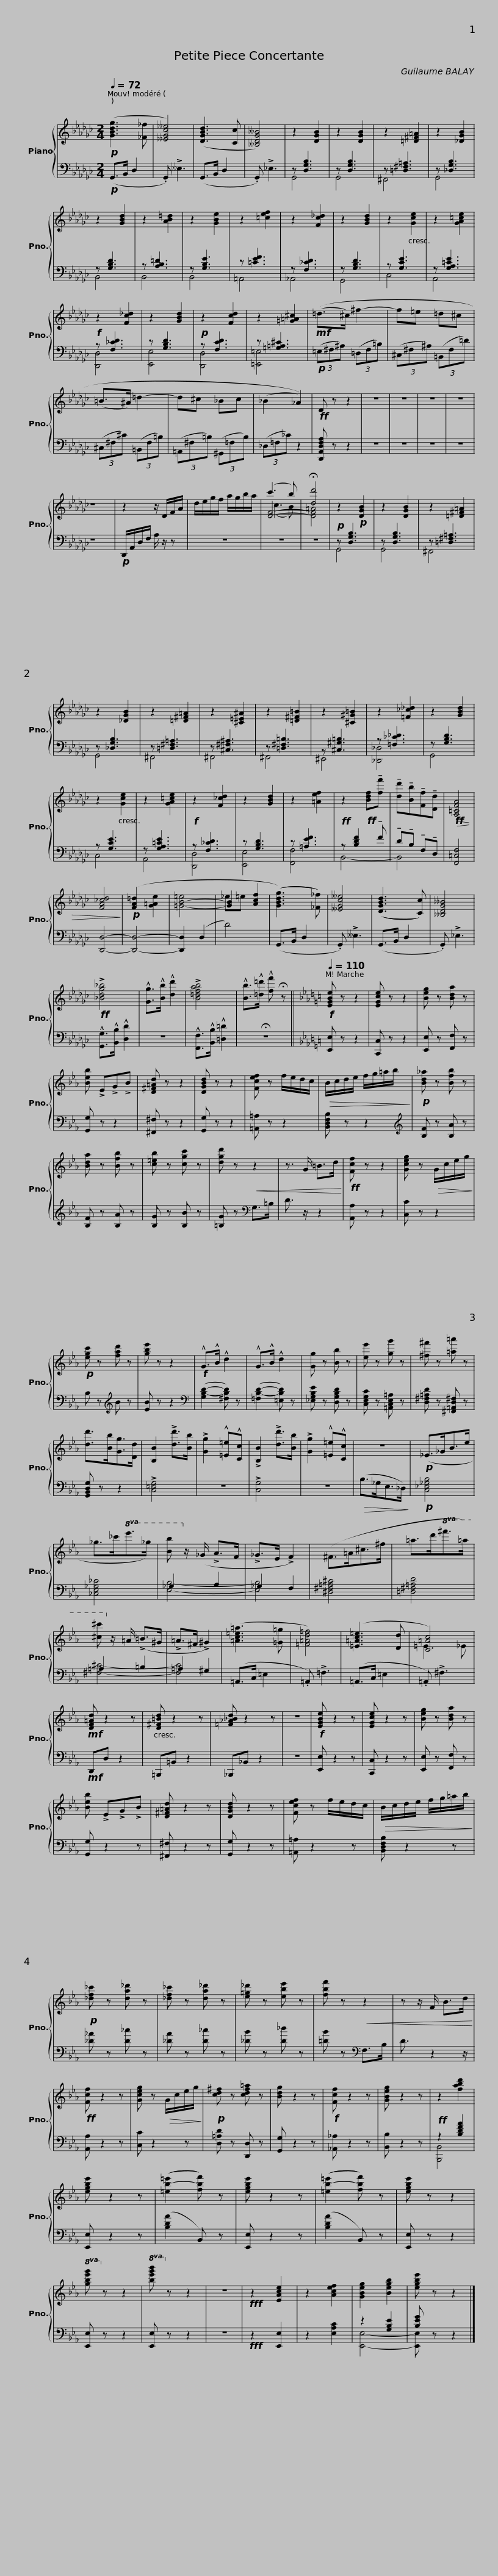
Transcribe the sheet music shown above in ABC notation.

X:1
%%score { ( 1 4 5 ) | ( 2 3 ) }
L:1/8
Q:1/4=72
M:2/4
I:linebreak $
K:Gb
V:1 treble
V:4 treble
V:5 treble
V:2 bass
V:3 bass
V:1
!p! ([GBdg]3 [_F_f] | [__EGc__e]4) | ([DGBd]3 [Cc] | [__B,DG__B]4) | z2 [DGB]2 | %5
 z2 [DGB]2 | z2 [=D^F=A]2 | z2 [_DGB]2 | z2 [GBd]2 | z2 [AB=d]2 | %10
 z2 [GBe]2 | z2 [=cef]2 | z2 [Fc_d]2 |$ z2 [GBd]2 | z2 [Gce]2 | %15
 z2 [GA=ce]2 |!f! z2 [Fc_d]2 | z2 [GBd]2 |!p! z2 [Fcd]2 | z2 [=G=A^c]2 | %20
!mf! ((=d>^c) ^f2- | f=e =d^c | (=B>^A) =d2- |$ d^c _Bc | (_B2 _A2)) | %25
!ff! D z z2 | z4 | z4 | z4 | z4 | %30
 z4 | z2 z/ D/F/A/ | d/e/g/f/ a/g/b/a/ | (c'3 b) | !fermata![dd']4 | %35
 z2!p! [DGB]2 |$ z2 [DGB]2 | z2 [=D^F=A]2 | z2 [_DGB]2 | z2 [=D^F=A]2 | %40
 z2 [^C=E^A]2 | z2 [=D^F=B]2 | z2 [^C^G=B]2 | z2 [=F_c_d]2 | z2 [GBd]2 | %45
 z2 [Gce]2 | z2 [GA=ce]2 | z2 [F_cd]2 |$ z2 [GBd]2 | z2 [=Aef]2 | %50
 z2!ff! [Bdf]!tenuto![ff'] | !tenuto![dd']!tenuto![Bb]!tenuto![Ff]!tenuto![Dd] |!ff!!>(! [A,=CFA]4 | [FA_cd]4!>)! |!p! ([FA=d]2 [G=Ae]2 | %55
 [=G-B-=e]4 | [GB]2 [Acf]2 | (([GBdg]3) [_F_f])) | [__EGc__e]4 | (([DGBd]3 [Cc])) | %60
 [__B,DG__B]4 |!ff! !>![_Bdg_b]4 |$ !^![Gg]>!^![Bb] !^![dd']2 | !>![B=dfab]4 | !^![Bb]>!^![=d=d'] !^![ff'] !fermata!z || %65
[K:Eb][Q:1/4=99]!f![Q:1/4=110] [EGBe] z z2 | [EGce] z z2 | [Beg] z [Bda] z | [Beb] !>!E!>!G!>!B | [D^F=Ad] z z2 | %70
 [DGBd] z z2 | [Fcef] z f/e/d/c/ |!>(! B/c/d/e/ f/g/=a/b/!>)! |$!p! [Bd_a] z [Bfb] z | [Bda] z [Bfb] z | %75
 [c=eb] z [cgc'] z | [dgd'] z!<(! z2 | z3/2 G/ =B>d!<)! |!ff! [Fcf] z z2 | [Gceg] z!>(! G/c/e/g/!>)! | %80
!p! [egc'] z [fad'] z | [gbe'] z z2 |!f! !^!G>!^!B !^!d2 | !^!G>!^!B !^!d2 |$ [Gg] z [Bb] z | %85
 [ee'] z [gg'] z | [^f^f'] z [=a=a'] z | [dd']>[Bb][Gg]>[Dd] | [B,B]2 !>![dd']>[Bb] | !>![Gg]2 !^![=E=e]!^![Cc] | %90
 !>![B,B]2 !>![dd']>[Bb] | !>![Gg]2 !^![=E=e]!^![Cc] | z4 |!p! (_E>_GB>e | _g>_c'!8va(!e'>_g') |$ %95
 [bb']!8va)! z/ (_G/ !>!A>F | !>!_G>E !>!F2) | (^F>=A^c>^f | =a>d'!8va(!^f'>=a') | [^c'^c'']!8va)! z/ =A/ (!>!=B>^G | %100
 !>!=A>^F !>!^G2) | ([=Ac=e=a]3 [=G=g] | [=F=Ad=f]4) | ([=E=Ac=e]3 [Dd] |$ [C=Ac]4) | %105
!mf! [DF=Ad] z2 z | [D^F=Bd] z2 z | [=F_A_Bd] z2 z | z4 |!f! [EGBe] z2 z | %110
 [EGce] z2 z | [Beg] z [Bda] z | [Beb] !>!E!>!G!>!B | [D^F=Ad] z2 z | [DGBd] z2 z | %115
 [Fcef] z f/e/d/c/ |$!>(! B/c/d/e/ f/g/=a/b/!>)! |!p! [_df_c'] z [da_d'] z | [_df_c'] z [da_d'] z | [e=g_d'] z [ebe'] z | %120
 [fbf'] z!<(! z2 | z z/ F/ B>d!<)! |!ff! [Fcf] z2 z | [Gceg] z!>(! G/c/e/g/!>)! |!p! [cd^f] z [cdf=a] z |$ %125
 [Bdg] z2 z |!f! [Fcf] z2 z | [GBeg] z2 z | z2 [fabd']2 | [egbe'] z2 z | %130
 (([=eb-=e']2 [fbf'])) z | [egbe'] z2 z | (([=eb-=e']2 [fbf'])) z | [egbe'] z z2 |!8va(! [gbe'g']!8va)! z z2 | %135
!8va(! [be'g'b']!8va)! z z2 | z4 |!fff! z2 [EAce]2 | z2 [Acef]2 | [GBeg]2 [Begb]2 | %140
 [egbe'] z z2 |] %141
V:2
!p! (G,,>B,, D,2 | .G,,) !>!__E,3 | (G,,>B,, D,2 | .G,,) !>!_E,3 | z [D,G,B,]3 | %5
 z [D,G,B,]3 | z [=D,^F,=A,]3 | z [_D,G,B,]3 | z [G,B,D]3 | z [A,B,=D]3 | %10
 z [G,B,E]3 | z [=CEF]3 | z [F,_CD]3 |$ z [G,B,D]3 | z [G,CE]3 | %15
 z [G,A,=CE]3 | z [F,_CD]3 | z [G,B,D]3 | z [F,CD]3 | z [=G,=A,^C]3 | %20
!p! (3(=E,^F,^A,) (3(=D,F,=B,) | (3(^C,^F,^A,) (3(=B,,F,=D) | (3(^C,^F,^C) (3(=B,,F,=B,) |$ (3(=A,,^F,=B,) (3(^G,,=F,B,) | (3(_D,=F,_C) z2 | %25
 [D,,A,,D,F,A,] z z2 | z4 | z4 | z4 | z4 | %30
 z4 |!p! D,,/A,,/D,/F,/ A,/ z/ z | z4 | z4 | z4 | %35
!p! z [D,G,B,]3 |$ z [D,G,B,]3 | z [=D,^F,=A,]3 | z [_D,G,B,]3 | z [=D,^F,=A,]3 | %40
 z [^C,^F,^A,]3 | z [=D,^F,=B,]3 | z [^C,^G,=B,]3 | z [=F,_C_D]3 | z [G,B,D]3 | %45
 z [G,CE]3 | z [G,A,=CE]3 |!f! z [F,_CD]3 |$ z [G,B,D]3 | z [=A,EF]3 | %50
!ff! z [B,DF]2 !tenuto!F | !tenuto!D!tenuto!B, !tenuto!F,!tenuto!D, | [F,,=C,F,]4 | [D,,D,]4- | [D,,D,]4- | %55
 [D,,D,]2 (D,2 | D4) | (G,,>B,, D,2 | .G,,) !>!__E,3 | (G,,>B,, D,2 | %60
 .G,,) !>!_E,3 | !^![G,,G,]>!^![B,,B,] !^![D,D]2 |$ z4 | !^![F,,F,]>!^![B,,B,] !^![=D,=D]2 | !fermata!z4 || %65
[K:Eb] [E,,E,] z z2 | [C,,C,] z z2 | [E,,E,] z [F,,F,] z | [G,,G,] z z2 | [^F,,^F,] z z2 | %70
 [G,,G,] z z2 | [=A,,=A,] z z2 | [B,,D,F,B,] z z2 |$[K:treble] [B,F] z [B,A] z | [B,F] z [B,A] z | %75
 [B,G] z [B,B] z | [=B,G] z[K:bass] G,>=B, | D3/2 z/ z2 | [A,,A,] z z2 | [C,C] z z2 | %80
 B, z[K:treble] B z | [EB] z z2 |[K:bass] ([G,B,-D-]2 [^F,B,D]) z | ([=F,B,-D-]2 [=E,B,D]) z |$ [_E,G,B,E] z [D,G,B,D] z | %85
 [C,E,G,C] z [=A,,C,E,=A,] z | [D,^F,=A,D] z [^F,,=A,,D,^F,] z | [G,,B,,D,G,] z z2 | !>![C,=E,G,]4 | z4 | %90
 !>![C,G,]4 | z4 |!>(! (B,>_G,E,>_D,)!>)! |!p! [C,_E,_G,B,]4 | [_C,E,_G,_C]4 |$ %95
 _G,2 A,2 | _G,2 F,2 | [^D,^F,=A,^C]4 | [=D,^F,=A,D]4 | =A,2 =B,2 | %100
 =A,2 ^G,2 | (=A,,>C, =E,2 | .=A,,) !>!=F,3 | (=A,,>C, =E,2 |$ .=A,,) !>!^F,3 | %105
!mf! D,,D, z2 | =B,,,=B,, z2 | _B,,,_B,, z2 | z4 | [E,,E,] z2 z | %110
 [C,,C,] z2 z | [E,,E,] z [F,,F,] z | [G,,G,] z2 z | [^F,,^F,] z2 z | [G,,G,] z2 z | %115
 [=A,,=A,] z2 z |$ [B,,D,F,B,] z2 z | [_D_A] z [D_c] z | [_DA] z [D_c] z | [_DB] z [D_d] z | %120
 [=DB] z[K:bass] F,>B, | D3/2 z2 z/ | [A,,A,] z2 z | [C,C] z2 z | [D,=A,D] z [D,,D,] z |$ %125
 [G,,G,] z2 z | [_A,,_A,] z2 z | [B,,B,] z2 z |!ff! z2 [B,DFA]2 | [E,,E,] z2 z | %130
 ([B,DA]2 B,,) z | [E,,E,] z2 z | ([B,DA]2 B,,) z | [E,,E,] z z2 | [E,,E,] z z2 | %135
 [E,,E,] z z2 | z4 |!fff! z2 [E,,E,]2 | z2 [E,A,C]2 | z2 [G,B,E]2 | %140
 [B,EG] z z2 |] %141
V:3
 x4 | x4 | x4 | x4 | G,,4 | %5
 G,,4 | ^F,,4 | G,,4 | B,,4 | B,,4 | %10
 B,,4 | =A,,4 | _A,,4 |$ G,,4 | C,4 | %15
 A,,4 | [D,,D,]4 | [E,,E,]4 | [D,,D,]4 | [=E,,=E,]4 | %20
 x4 | x4 | x4 |$ x4 | x4 | %25
 x4 | x4 | x4 | x4 | x4 | %30
 x4 | x4 | x4 | x4 | x4 | %35
 G,,4 |$ G,,4 | ^F,,4 | G,,4 | ^F,,4 | %40
 ^F,,4 | ^F,,4 | ^E,,4 | [_D,,_D,]4 | G,,4 | %45
 C,4 | A,,4 | [D,,D,]4 |$ [E,,E,]4 | [F,,F,]4 | %50
 B,,4- | B,,4 | x4 | x4 | x4 | %55
 x4 | x4 | x4 | x4 | x4 | %60
 x4 | x4 |$ x4 | x4 | x4 || %65
[K:Eb] x4 | x4 | x4 | x4 | x4 | %70
 x4 | x4 | x4 |$[K:treble] x4 | x4 | %75
 x4 | x2[K:bass] x2 | x4 | x4 | x4 | %80
 x2[K:treble] x2 | x4 |[K:bass] x4 | x4 |$ x4 | %85
 x4 | x4 | x4 | x4 | x4 | %90
 x4 | x4 | x4 | x4 | x4 |$ %95
 [E,B,]4- | [E,B,]4 | x4 | x4 | [^F,^C]4- | %100
 [F,C]4 | x4 | x4 | x4 |$ x4 | %105
 x4 | x4 | x4 | x4 | x4 | %110
 x4 | x4 | x4 | x4 | x4 | %115
 x4 |$ x4 | x4 | x4 | x4 | %120
 x2[K:bass] x2 | x4 | x4 | x4 | x4 |$ %125
 x4 | x4 | x4 | [B,,,B,,]4 | x4 | %130
 x4 | x4 | x4 | x4 | x4 | %135
 x4 | x4 | x4 | x4 | [E,,E,]4- | %140
 [E,,E,] x3 |] %141
V:4
 x4 | x4 | x4 | x4 | x4 | %5
 x4 | x4 | x4 | x4 | x4 | %10
 x4 | x4 | x4 |$ x4 | x4 | %15
 x4 | x4 | x4 | x4 | x4 | %20
 x4 | x4 | x4 |$ x4 | x4 | %25
 x4 | x4 | x4 | x4 | x4 | %30
 x4 | x4 | x4 | [DF]4- | [DF=A]4 | %35
 x4 |$ x4 | x4 | x4 | x4 | %40
 x4 | x4 | x4 | x4 | x4 | %45
 x4 | x4 | x4 |$ x4 | x4 | %50
 x4 | x4 | x4 | x4 | x4 | %55
 x4 | _e=e x2 | x4 | x4 | x4 | %60
 x4 | x4 |$ x4 | x4 | x4 || %65
[K:Eb] x4 | x4 | x4 | x4 | x4 | %70
 x4 | x4 | x4 |$ x4 | x4 | %75
 x4 | x4 | x4 | x4 | x4 | %80
 x4 | x4 | x4 | x4 |$ x4 | %85
 x4 | x4 | x4 | x4 | x4 | %90
 x4 | x4 | x4 | x4 | x2!8va(! x2 |$ %95
 x!8va)! x3 | x4 | x4 | x2!8va(! x2 | x!8va)! x3 | %100
 x4 | x4 | x4 | x4 |$ =E3 _E | %105
 x4 | x4 | x4 | x4 | x4 | %110
 x4 | x4 | x4 | x4 | x4 | %115
 x4 |$ x4 | x4 | x4 | x4 | %120
 x4 | x4 | x4 | x4 | x4 |$ %125
 x4 | x4 | x4 | x4 | x4 | %130
 x4 | x4 | x4 | x4 |!8va(! x!8va)! x3 | %135
!8va(! x!8va)! x3 | x4 | x4 | x4 | x4 | %140
 x4 |] %141
V:5
 x4 | x4 | x4 | x4 | x4 | %5
 x4 | x4 | x4 | x4 | x4 | %10
 x4 | x4 | x4 |$ x4 | x4 | %15
 x4 | x4 | x4 | x4 | x4 | %20
 x4 | x4 | x4 |$ x4 | x4 | %25
 x4 | x4 | x4 | x4 | x4 | %30
 x4 | x4 | x4 | (c3 B) | x4 | %35
 x4 |$ x4 | x4 | x4 | x4 | %40
 x4 | x4 | x4 | x4 | x4 | %45
 x4 | x4 | x4 |$ x4 | x4 | %50
 x4 | x4 | x4 | x4 | x4 | %55
 x4 | x4 | x4 | x4 | x4 | %60
 x4 | x4 |$ x4 | x4 | x4 || %65
[K:Eb] x4 | x4 | x4 | x4 | x4 | %70
 x4 | x4 | x4 |$ x4 | x4 | %75
 x4 | x4 | x4 | x4 | x4 | %80
 x4 | x4 | x4 | x4 |$ x4 | %85
 x4 | x4 | x4 | x4 | x4 | %90
 x4 | x4 | x4 | x4 | x2!8va(! x2 |$ %95
 x!8va)! x3 | x4 | x4 | x2!8va(! x2 | x!8va)! x3 | %100
 x4 | x4 | x4 | x4 |$ x4 | %105
 x4 | x4 | x4 | x4 | x4 | %110
 x4 | x4 | x4 | x4 | x4 | %115
 x4 |$ x4 | x4 | x4 | x4 | %120
 x4 | x4 | x4 | x4 | x4 |$ %125
 x4 | x4 | x4 | x4 | x4 | %130
 x4 | x4 | x4 | x4 |!8va(! x!8va)! x3 | %135
!8va(! x!8va)! x3 | x4 | x4 | x4 | x4 | %140
 x4 |] %141
